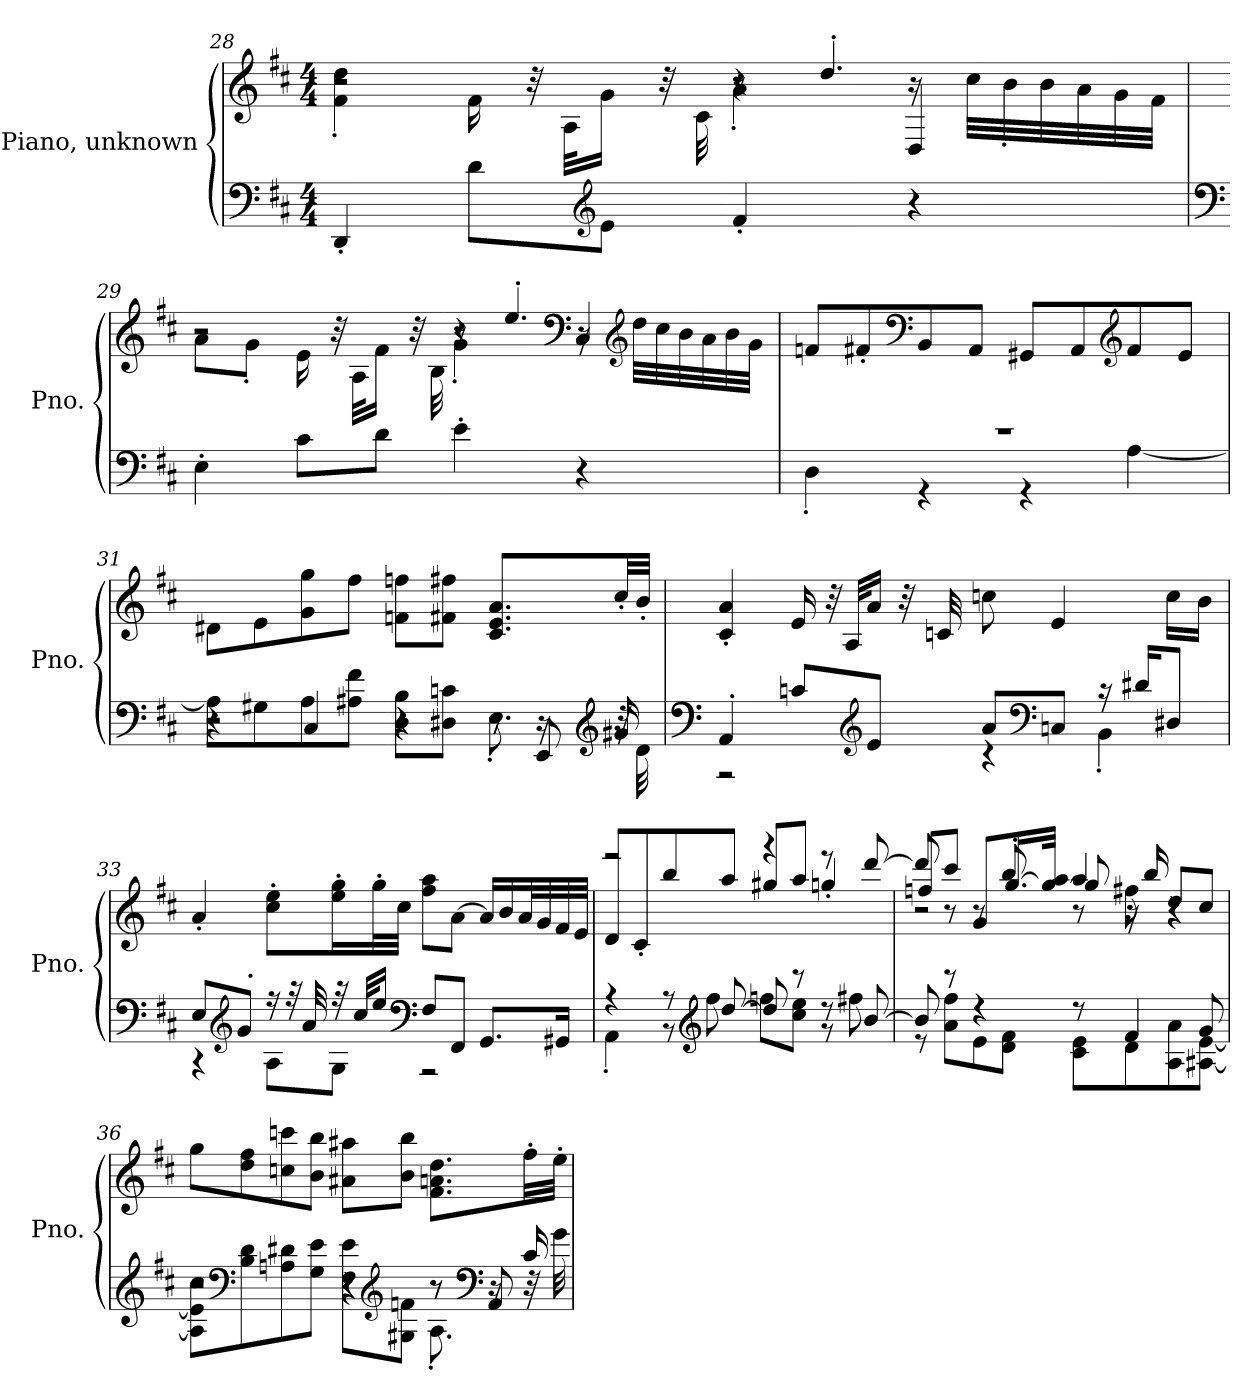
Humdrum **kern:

**kern	**kern
*part1	*part1
*staff2	*staff1
*I"Piano, unknown	*
*I'Pno.	*
!!LO:LB:g=z
*clefF4	*clefG2
*k[f#c#]	*k[f#c#]
*M4/4	*M4/4
=28	=28
*	*^
*	*	*^
4DD'/	2r	4f#\' 4dd\'	2r
8d\L	.	16f#\	.
.	.	32r	.
.	.	32A\KLL	.
*clefG2	*	*	*
8e\J	.	16g\JJ	.
.	.	32r	.
.	.	32c#\	.
4f#'/	8r	4a'\	4r
.	4.dd'/	.	.
4r	.	16r	4D/
.	.	32cc#\LLL	.
.	.	32b'\	.
.	.	32b\	.
.	.	32a\	.
.	.	32g\	.
.	.	32f#\JJJ	.
=29	=29	=29	=29
*clefF4	*	*	*
4E'\	2r	8a\L	2r
.	.	8g'\J	.
8c#\L	.	16e\	.
.	.	32r	.
.	.	32A\KLL	.
8d\J	.	16f#\JJ	.
.	.	32r	.
.	.	32B\	.
4e'\	8r	4g'\	4r
.	4.ee'/	.	.
*	*clefF4	*	*
4r	.	16r	4C#/
*	*clefG2	*	*
.	.	32dd\LLL	.
.	.	32cc#\	.
.	.	32b\	.
.	.	32a\	.
.	.	32b\	.
.	.	32g\JJJ	.
*	*v	*v	*v
!!LO:PB:g=z
=30	=30
*^	*
1r	4D'\	8fn/L
.	.	8f#X'/
*	*	*clefF4
.	4r	8BB/
.	.	8AA/J
.	4r	8GG#X/L
.	.	8AA/
*	*	*clefG2
.	[4A\	8f#/
.	.	8e/J
=31	=31	=31
*	*^	*
2r	8A\L]	4r	8d#X\L
.	8G#X\	.	8e\
.	8A\	4C#/	8g\ 8gg\
.	8A#X\ 8f#\J	.	8ff#\J
4r	8D\ 8B\L	4r	8fn\ 8ffn\L
.	8D#X\ 8cn\J	.	8f#X\ 8ff#X\J
8r	8.E'\	8r	8.c#/ 8.e/ 8.a/L
16r	.	8EE/	.
*clefG2	*	*	*
16g#X/	32r	.	32cc#'/LL
.	32d\	.	32b'/JJJ
*v	*v	*v	*
!!LO:LB:g=z
=32	=32
*clefF4	*
*^	*
4AA'/	2r	4c#/' 4a/'
8cn/L	.	16e/
.	.	32r
.	.	32A/KLL
*clefG2	*	*
8e/J	.	16a/JJ
.	.	32r
.	.	32cn/
8a/L	4r	8ccn\
*clefF4	*	*
8Cn/J	.	4e/
16r	4BB'\	.
16d#X/KL	.	.
8D#X/J	.	16cc\LL
.	.	16b\JJ
=33	=33	=33
8E/L	4r	4a'/
*clefG2	*	*
8g'/J	.	.
16r	8A\L	8cc#\' 8ee\'L
32r	.	.
32a/	.	.
32r	8G\J	16ee\' 16gg\'L
32cc#/KLL	.	.
16ee/JJ	.	32gg'\L
.	.	32cc#\JJJ
*clefF4	*	*
8F#/L	2r	8ff#\ 8aa\L
8FF#/J	.	[8a\J
8.GG/L	.	16a/LL]
.	.	16b/
.	.	32a/L
.	.	32g/
16GG#X/Jk	.	32f#/
.	.	32e/JJJ
!!LO:LB:g=z
=34	=34	=34
*	*	*^
4r	4AA'\	2r	8d/L
.	.	.	8c#'/
8r	8r	.	8bb/
*clefG2	*	*	*
[8dd/	8ff#\	.	8aa/J
8dd/]	8ffn\L	4r	8gg#X/L
8r	8cc#\ 8ee\J	.	8aa/J
8r	8r	8r	4ggn'/
[8b/	8ff#X\	[8ddd/	.
=35	=35	=35	=35
*	*	*	*^
8b/]	8r	8ddd/]	2r	8ffn/L
8r	8a\ 8ff#\L	8r	.	8ccc#/J
4r	8e\	8r	.	8g/L
.	8d\ 8f#\J	8bb'/	.	[16.gg/L
.	.	.	.	32gg/_ 32aa/JJk
8r	8c#\ 8e\L	4aa/	8r	8gg/]
4f#/	8d\	.	8ff#X\	16r
.	.	.	.	16bb/
.	8A\ 8a\	4r	4r	8dd/L
8g/	[8A#X\ [8e\J	.	.	8cc#/J
*	*	*v	*v	*v
!!LO:LB:g=z
=36	=36	=36
*	*^	*
2r	8A#\] 8e\] 8cc#\L	2r	8gg\L
*clefF4	*	*	*
.	8B\ 8d\	.	8dd\ 8ff#\
.	8An\ 8d#X\	.	8ccn\ 8cccn\
.	8G\ 8e\J	.	8b\ 8bb\J
4r	8F#\ 8e\L	4r	8a#X\ 8aa#X\L
*clefG2	*	*	*
.	8G#X\ 8fn\J	.	8b\ 8bb\J
8r	8.A'\	8r	8.f#\ 8.an\ 8.dd\L
*clefF4	*	*	*
8AA/	.	16r	.
.	32r	16c#/	32ff#'\LL
.	32g\	.	32ee'\JJJ
*v	*v	*v	*
=	=
*-	*-
